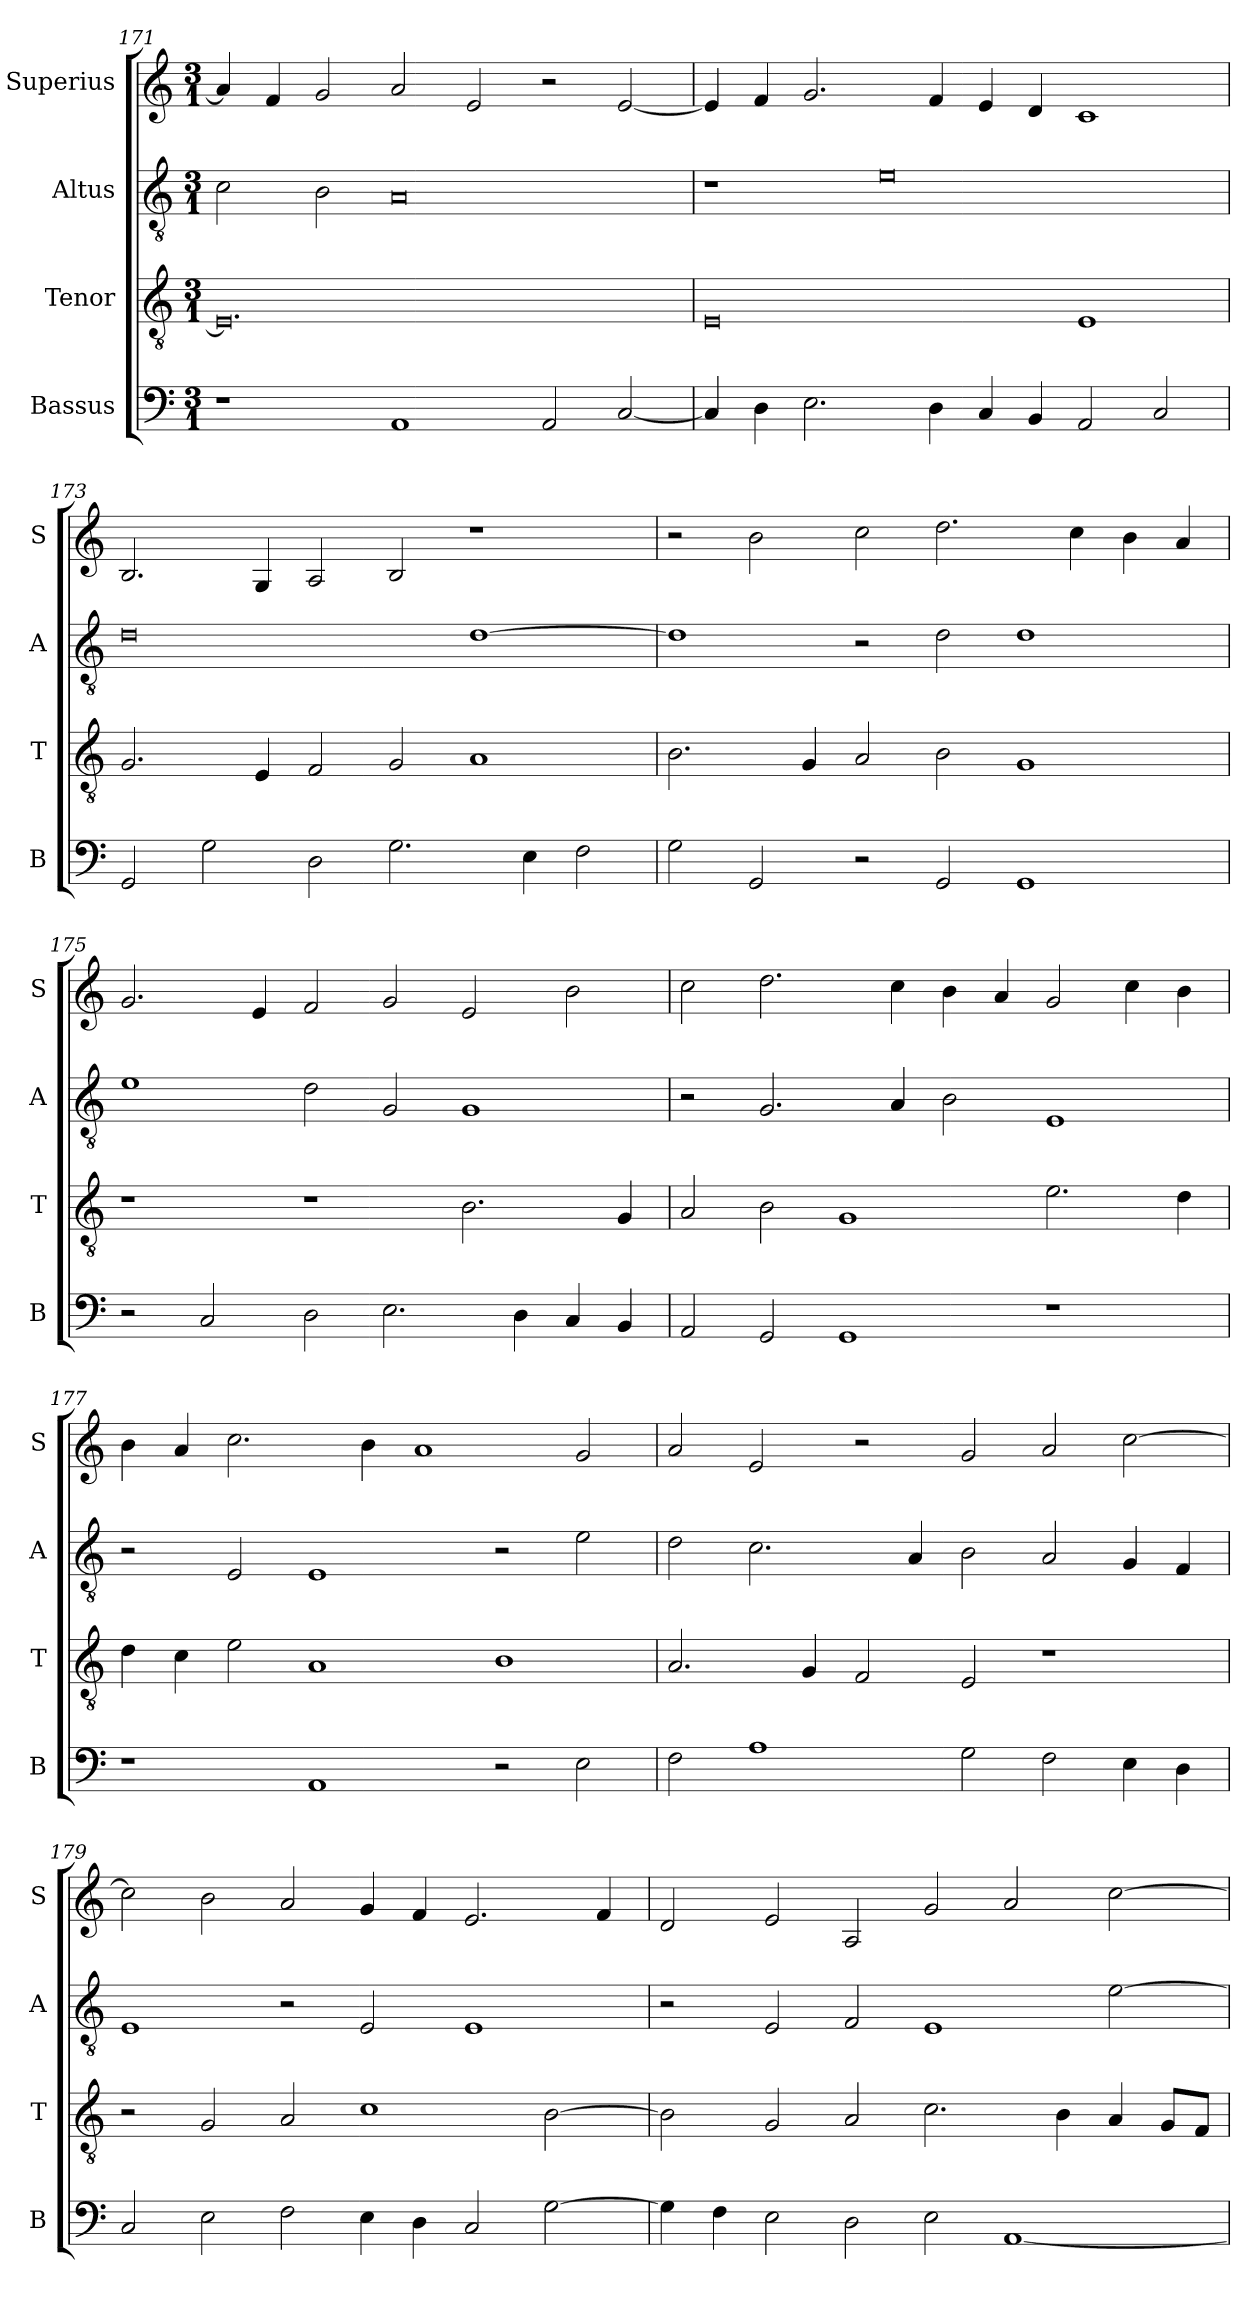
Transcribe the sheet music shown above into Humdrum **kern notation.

**kern	**kern	**kern	**kern
*part4	*part3	*part2	*part1
*staff4	*staff3	*staff2	*staff1
*I"Bassus	*I"Tenor	*I"Altus	*I"Superius
*I'B	*I'T	*I'A	*I'S
*clefF4	*clefGv2	*clefGv2	*clefG2
*k[]	*k[]	*k[]	*k[]
*M3/1	*M3/1	*M3/1	*M3/1
=171	=171	=171	=171
1r	0.E]	2c\	4a/]
.	.	.	4f/
.	.	2B\	2g/
1AA	.	0A	2a/
.	.	.	2e/
2AA/	.	.	2r
[2C/	.	.	[2e/
=172	=172	=172	=172
4C/]	0E	1r	4e/]
4D\	.	.	4f/
2.E\	.	.	2.g/
.	.	0e	.
4D\	.	.	4f/
4C/	.	.	4e/
4BB/	.	.	4d/
2AA/	1E	.	1c
2C/	.	.	.
=173	=173	=173	=173
2GG/	2.G/	0d	2.B/
2G\	.	.	.
.	4E/	.	4G/
2D\	2F/	.	2A/
2.G\	2G/	.	2B/
.	1A	[1d	1r
4E\	.	.	.
2F\	.	.	.
=174	=174	=174	=174
2G\	2.B\	1d]	2r
2GG/	.	.	2b\
.	4G/	.	.
2r	2A/	2r	2cc\
2GG/	2B\	2d\	2.dd\
1GG	1G	1d	.
.	.	.	4cc\
.	.	.	4b\
.	.	.	4a/
=175	=175	=175	=175
2r	1r	1e	2.g/
2C/	.	.	.
.	.	.	4e/
2D\	1r	2d\	2f/
2.E\	.	2G/	2g/
.	2.B\	1G	2e/
4D\	.	.	.
4C/	.	.	2b\
4BB/	4G/	.	.
=176	=176	=176	=176
2AA/	2A/	2r	2cc\
2GG/	2B\	2.G/	2.dd\
1GG	1G	.	.
.	.	4A/	4cc\
.	.	2B\	4b\
.	.	.	4a/
1r	2.e\	1E	2g/
.	.	.	4cc\
.	4d\	.	4b\
=177	=177	=177	=177
1r	4d\	2r	4b\
.	4c\	.	4a/
.	2e\	2E/	2.cc\
1AA	1A	1E	.
.	.	.	4b\
.	.	.	1a
2r	1B	2r	.
2E\	.	2e\	2g/
=178	=178	=178	=178
2F\	2.A/	2d\	2a/
1A	.	2.c\	2e/
.	4G/	.	.
.	2F/	.	2r
.	.	4A/	.
2G\	2E/	2B\	2g/
2F\	1r	2A/	2a/
4E\	.	4G/	[2cc\
4D\	.	4F/	.
=179	=179	=179	=179
2C/	2r	1E	2cc\]
2E\	2G/	.	2b\
2F\	2A/	2r	2a/
4E\	1c	2E/	4g/
4D\	.	.	4f/
2C/	.	1E	2.e/
[2G\	[2B\	.	.
.	.	.	4f/
=180	=180	=180	=180
4G\]	2B\]	2r	2d/
4F\	.	.	.
2E\	2G/	2E/	2e/
2D\	2A/	2F/	2A/
2E\	2.c\	1E	2g/
[1AA	.	.	2a/
.	4B\	.	.
.	4A/	[2e\	[2cc\
.	8G/L	.	.
.	8F/J	.	.
=	=	=	=
*-	*-	*-	*-
